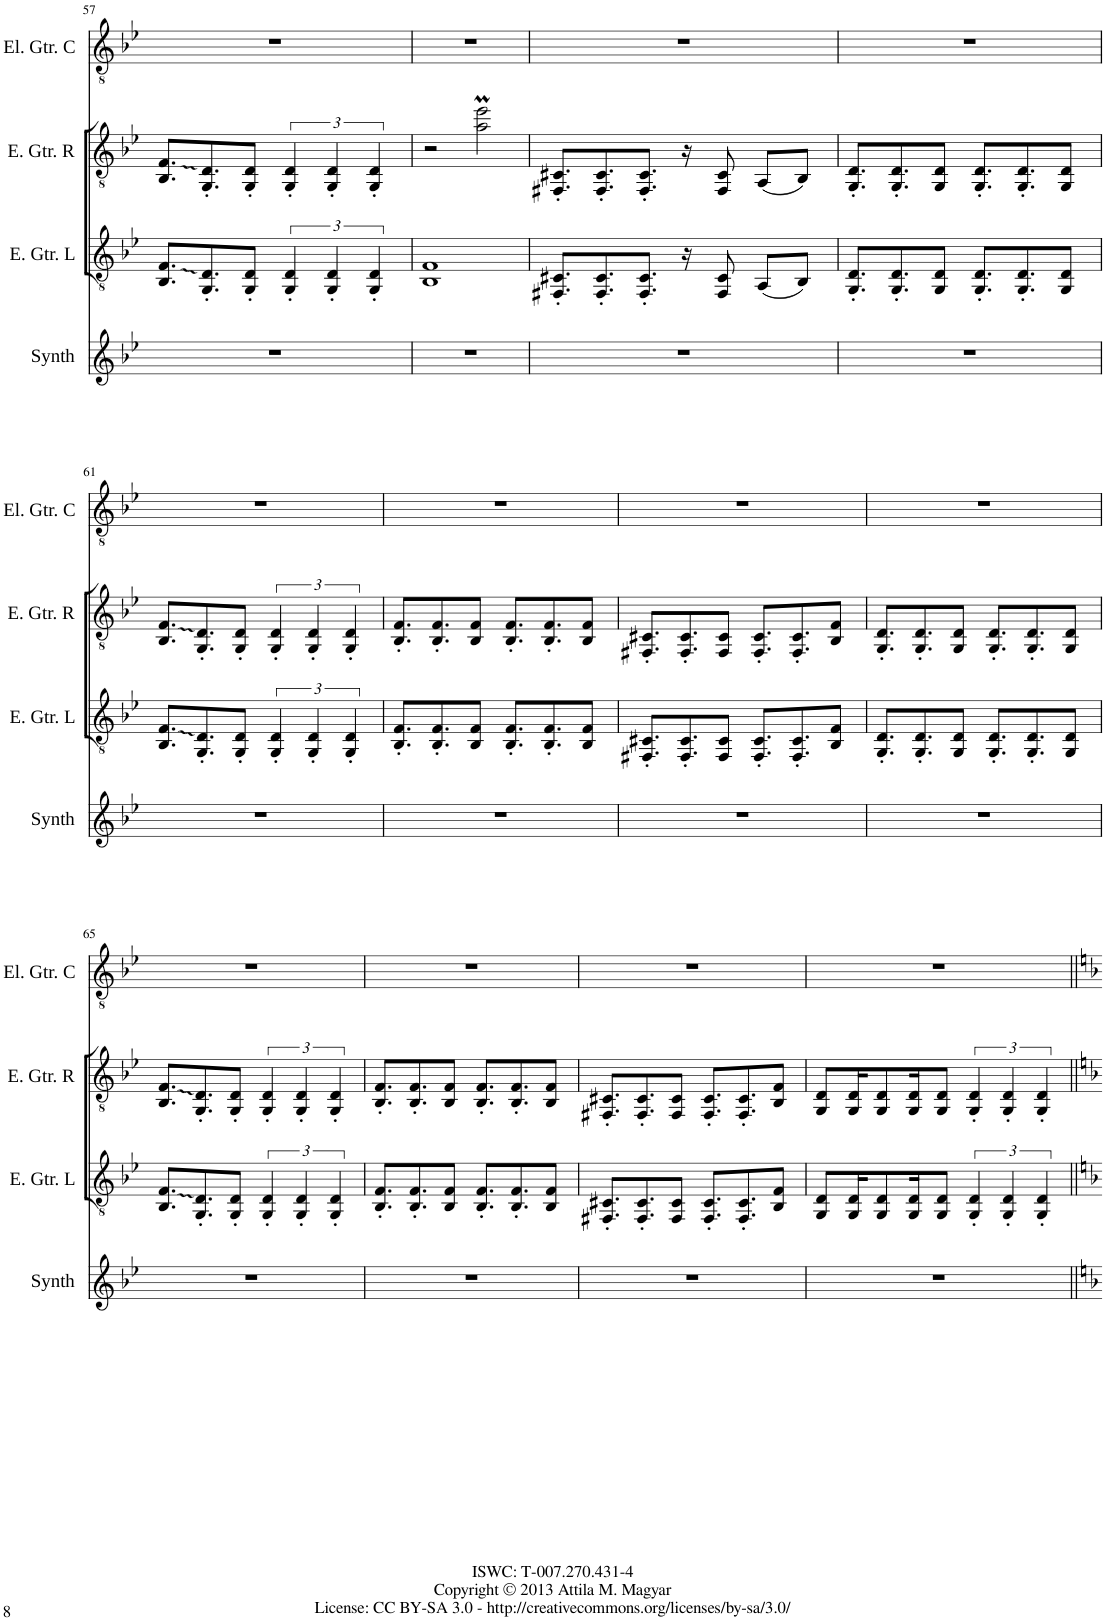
**kern	**kern	**kern	**kern
*part4	*part3	*part2	*part1
*staff4	*staff3	*staff2	*staff1
*I"Synth	*I"Electric Guitar L	*I"Electric Guitar R	*I"Electric Guitar C
*I'Synth	*I'E. Gtr. L	*I'E. Gtr. R	*I'El. Gtr. C
!!LO:PB:g=z
*clefG2	*clefGv2	*clefGv2	*clefGv2
*k[b-e-]	*k[b-e-]	*k[b-e-]	*k[b-e-]
*M4/4	*M4/4	*M4/4	*M4/4
=57	=57	=57	=57
1r	8.BB-/ 8.F/L	8.BB-/ 8.F/L	1r
.	8.GG/' 8.D/'	8.GG/' 8.D/'	.
.	8GG/' 8D/'J	8GG/' 8D/'J	.
.	6GG/' 6D/'	6GG/' 6D/'	.
.	6GG/' 6D/'	6GG/' 6D/'	.
.	6GG/' 6D/'	6GG/' 6D/'	.
=58	=58	=58	=58
1r	1BB- 1F	2r	1r
.	.	2a\M 2ee-\M	.
=59	=59	=59	=59
1r	8.FF#X/' 8.C#X/'L	8.FF#X/' 8.C#X/'L	1r
.	8.FF#/' 8.C#/'	8.FF#/' 8.C#/'	.
.	8.FF#/' 8.C#/'J	8.FF#/' 8.C#/'J	.
.	16r	16r	.
.	8FF#/ 8C#/	8FF#/ 8C#/	.
.	(8AA/L	(8AA/L	.
.	8BB-/J)	8BB-/J)	.
=60	=60	=60	=60
1r	8.GG/' 8.D/'L	8.GG/' 8.D/'L	1r
.	8.GG/' 8.D/'	8.GG/' 8.D/'	.
.	8GG/ 8D/J	8GG/ 8D/J	.
.	8.GG/' 8.D/'L	8.GG/' 8.D/'L	.
.	8.GG/' 8.D/'	8.GG/' 8.D/'	.
.	8GG/ 8D/J	8GG/ 8D/J	.
!!LO:LB:g=z
=61	=61	=61	=61
1r	8.BB-/ 8.F/L	8.BB-/ 8.F/L	1r
.	8.GG/' 8.D/'	8.GG/' 8.D/'	.
.	8GG/' 8D/'J	8GG/' 8D/'J	.
.	6GG/' 6D/'	6GG/' 6D/'	.
.	6GG/' 6D/'	6GG/' 6D/'	.
.	6GG/' 6D/'	6GG/' 6D/'	.
=62	=62	=62	=62
1r	8.BB-/' 8.F/'L	8.BB-/' 8.F/'L	1r
.	8.BB-/' 8.F/'	8.BB-/' 8.F/'	.
.	8BB-/ 8F/J	8BB-/ 8F/J	.
.	8.BB-/' 8.F/'L	8.BB-/' 8.F/'L	.
.	8.BB-/' 8.F/'	8.BB-/' 8.F/'	.
.	8BB-/ 8F/J	8BB-/ 8F/J	.
=63	=63	=63	=63
1r	8.FF#X/' 8.C#X/'L	8.FF#X/' 8.C#X/'L	1r
.	8.FF#/' 8.C#/'	8.FF#/' 8.C#/'	.
.	8FF#/ 8C#/J	8FF#/ 8C#/J	.
.	8.FF#/' 8.C#/'L	8.FF#/' 8.C#/'L	.
.	8.FF#/' 8.C#/'	8.FF#/' 8.C#/'	.
.	8BB-/ 8F/J	8BB-/ 8F/J	.
=64	=64	=64	=64
1r	8.GG/' 8.D/'L	8.GG/' 8.D/'L	1r
.	8.GG/' 8.D/'	8.GG/' 8.D/'	.
.	8GG/ 8D/J	8GG/ 8D/J	.
.	8.GG/' 8.D/'L	8.GG/' 8.D/'L	.
.	8.GG/' 8.D/'	8.GG/' 8.D/'	.
.	8GG/ 8D/J	8GG/ 8D/J	.
!!LO:LB:g=z
=65	=65	=65	=65
1r	8.BB-/ 8.F/L	8.BB-/ 8.F/L	1r
.	8.GG/' 8.D/'	8.GG/' 8.D/'	.
.	8GG/' 8D/'J	8GG/' 8D/'J	.
.	6GG/' 6D/'	6GG/' 6D/'	.
.	6GG/' 6D/'	6GG/' 6D/'	.
.	6GG/' 6D/'	6GG/' 6D/'	.
=66	=66	=66	=66
1r	8.BB-/' 8.F/'L	8.BB-/' 8.F/'L	1r
.	8.BB-/' 8.F/'	8.BB-/' 8.F/'	.
.	8BB-/ 8F/J	8BB-/ 8F/J	.
.	8.BB-/' 8.F/'L	8.BB-/' 8.F/'L	.
.	8.BB-/' 8.F/'	8.BB-/' 8.F/'	.
.	8BB-/ 8F/J	8BB-/ 8F/J	.
=67	=67	=67	=67
1r	8.FF#X/' 8.C#X/'L	8.FF#X/' 8.C#X/'L	1r
.	8.FF#/' 8.C#/'	8.FF#/' 8.C#/'	.
.	8FF#/ 8C#/J	8FF#/ 8C#/J	.
.	8.FF#/' 8.C#/'L	8.FF#/' 8.C#/'L	.
.	8.FF#/' 8.C#/'	8.FF#/' 8.C#/'	.
.	8BB-/ 8F/J	8BB-/ 8F/J	.
=68	=68	=68	=68
1r	8GG/ 8D/L	8GG/ 8D/L	1r
.	16GG/ 16D/K	16GG/ 16D/K	.
.	8GG/ 8D/	8GG/ 8D/	.
.	16GG/ 16D/K	16GG/ 16D/K	.
.	8GG/ 8D/J	8GG/ 8D/J	.
.	6GG/' 6D/'	6GG/' 6D/'	.
.	6GG/' 6D/'	6GG/' 6D/'	.
.	6GG/' 6D/'	6GG/' 6D/'	.
=||	=||	=||	=||
*-	*-	*-	*-
